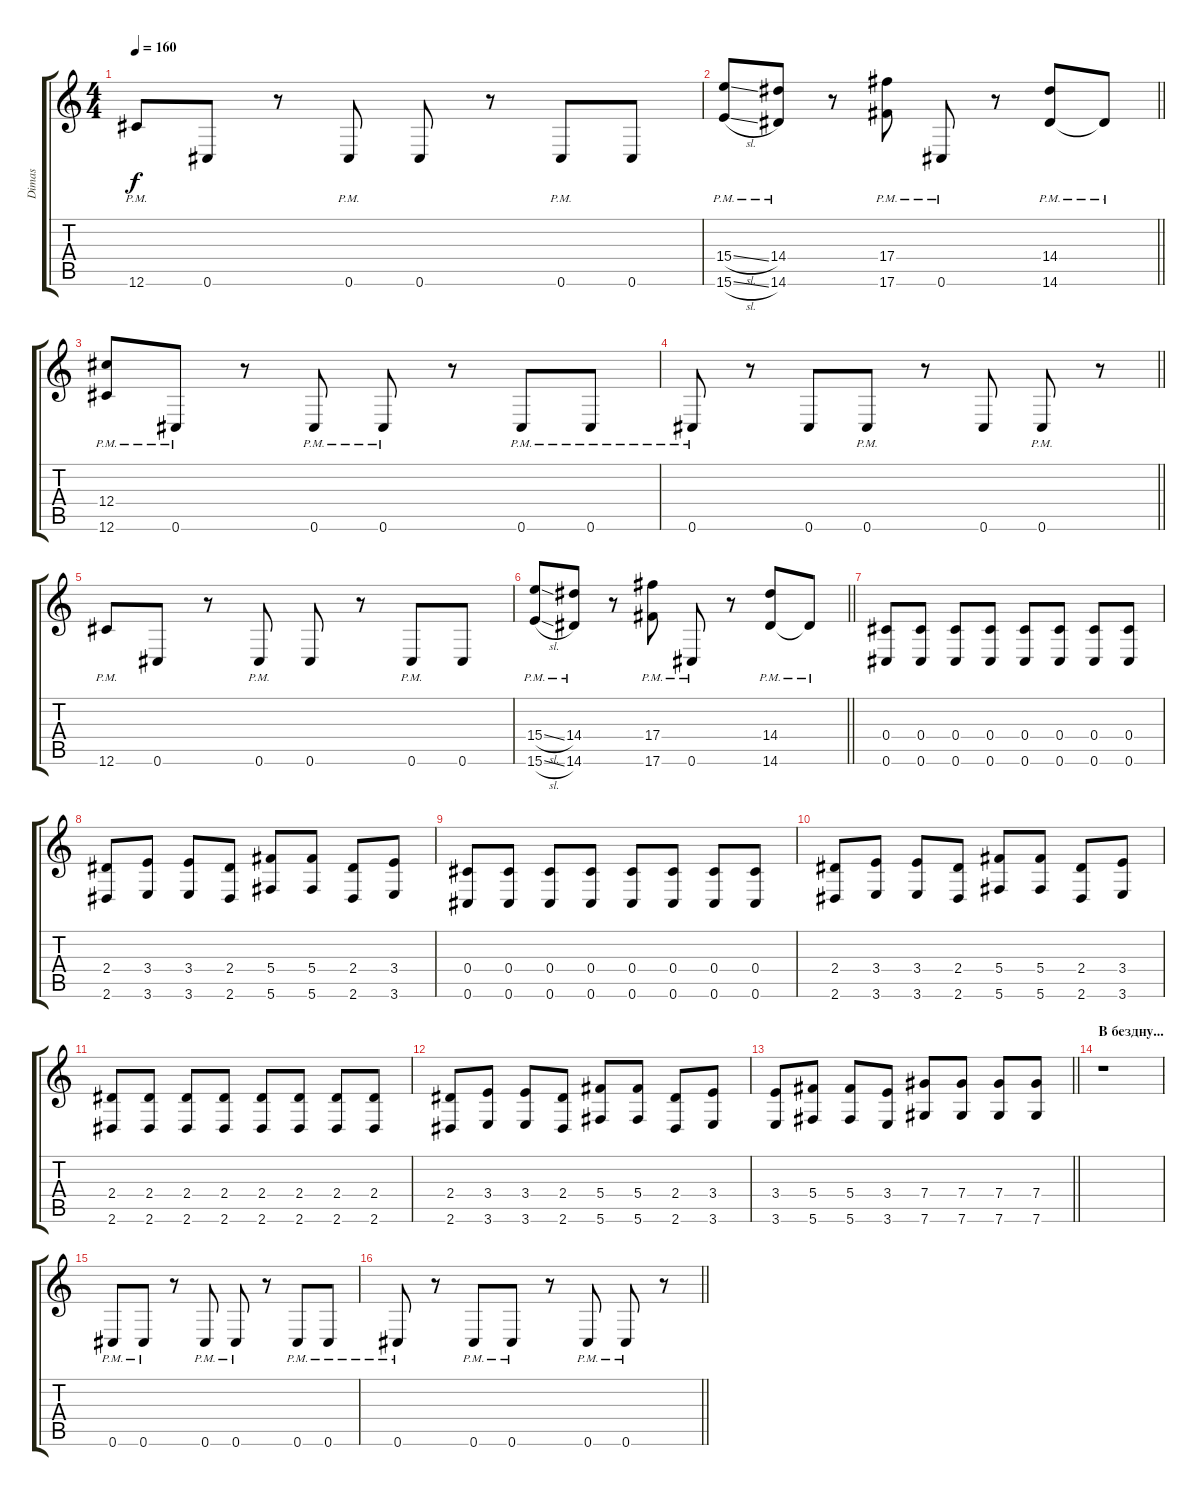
\track ("Dimas" "Dimas") {instrument distortionguitar}
\staff {score tabs}
\tuning (Eb4 Bb3 Gb3 Db3 Ab2 Db2) {hide}
\ts (4 4)
\tempo 160
\clef g2
\ks c
12.6{pm}.8{dy f} 0.6.8 r.8 0.6{pm}.8 0.6.8 r.8 0.6{pm}.8 0.6.8 |
\barLineRight lightlight
(15.4{sl} 15.6{sl pm}).8 (14.4 14.6{pm}).8 r.8 (17.4 17.6{pm}).8 0.6{pm}.8 r.8 (14.4 14.6{pm}).8 14.6{pm t}.8 |
(12.4 12.6{pm}).8 0.6{pm}.8 r.8 0.6{pm}.8 0.6{pm}.8 r.8 0.6{pm}.8 0.6{pm}.8 |
\barLineRight lightlight
0.6{pm}.8 r.8 0.6.8 0.6{pm}.8 r.8 0.6.8 0.6{pm}.8 r.8 |
12.6{pm}.8 0.6.8 r.8 0.6{pm}.8 0.6.8 r.8 0.6{pm}.8 0.6.8 |
\barLineRight lightlight
(15.4{sl} 15.6{sl pm}).8 (14.4 14.6{pm}).8 r.8 (17.4 17.6{pm}).8 0.6{pm}.8 r.8 (14.4 14.6{pm}).8 14.6{pm t}.8 |
(0.4 0.6).8 (0.4 0.6).8 (0.4 0.6).8 (0.4 0.6).8 (0.4 0.6).8 (0.4 0.6).8 (0.4 0.6).8 (0.4 0.6).8 |
(2.4 2.6).8 (3.4 3.6).8 (3.4 3.6).8 (2.4 2.6).8 (5.4 5.6).8 (5.4 5.6).8 (2.4 2.6).8 (3.4 3.6).8 |
(0.4 0.6).8 (0.4 0.6).8 (0.4 0.6).8 (0.4 0.6).8 (0.4 0.6).8 (0.4 0.6).8 (0.4 0.6).8 (0.4 0.6).8 |
(2.4 2.6).8 (3.4 3.6).8 (3.4 3.6).8 (2.4 2.6).8 (5.4 5.6).8 (5.4 5.6).8 (2.4 2.6).8 (3.4 3.6).8 |
(2.4 2.6).8 (2.4 2.6).8 (2.4 2.6).8 (2.4 2.6).8 (2.4 2.6).8 (2.4 2.6).8 (2.4 2.6).8 (2.4 2.6).8 |
(2.4 2.6).8 (3.4 3.6).8 (3.4 3.6).8 (2.4 2.6).8 (5.4 5.6).8 (5.4 5.6).8 (2.4 2.6).8 (3.4 3.6).8 |
\barLineRight lightlight
(3.4 3.6).8 (5.4 5.6).8 (5.4 5.6).8 (3.4 3.6).8 (7.4 7.6).8 (7.4 7.6).8 (7.4 7.6).8 (7.4 7.6).8 |
\section ("" "В бездну...")
r.1 |
0.6{pm}.8 0.6{pm}.8 r.8 0.6{pm}.8 0.6{pm}.8 r.8 0.6{pm}.8 0.6{pm}.8 |
\barLineRight lightlight
0.6{pm}.8 r.8 0.6{pm}.8 0.6{pm}.8 r.8 0.6{pm}.8 0.6{pm}.8 r.8
